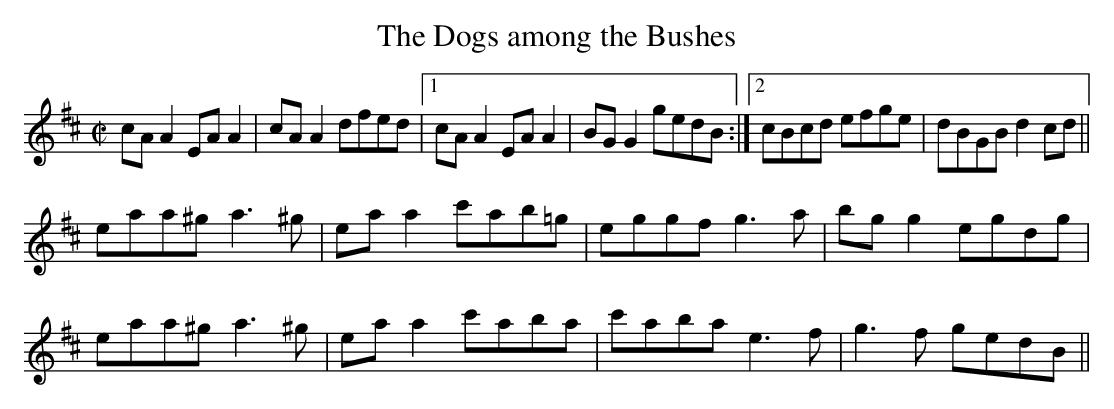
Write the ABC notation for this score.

X:1
T:Dogs among the Bushes, The
M:C|
K:Amix
cAA2 EAA2|cAA2 dfed|1 cAA2 EAA2|BGG2 gedB:|2 cBcd efge|dBGB d2cd||
eaa^g a3^g|eaa2 c'ab=g|eggf g3a|bgg2 egdg|
eaa^g a3^g|eaa2 c'aba|c'aba e3f|g3f gedB||
